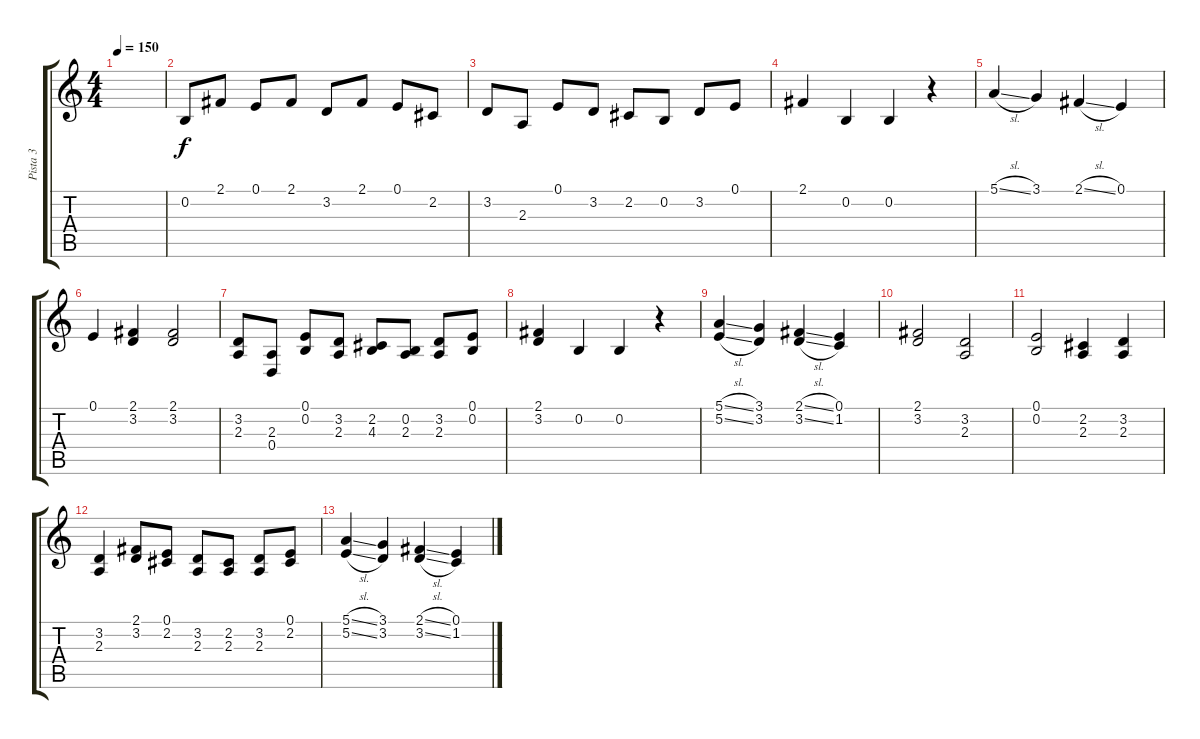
\track ("Pista 3" "Pista 3") {instrument trombone}
\staff {score tabs}
\tuning (E4 B3 G3 D3 A2 E2) {hide}
\ts (4 4)
\tempo 150
\clef g2
\ks c
|
0.2.8 2.1.8 0.1.8 2.1.8 3.2.8 2.1.8 0.1.8 2.2.8 |
3.2.8 2.3.8 0.1.8 3.2.8 2.2.8 0.2.8 3.2.8 0.1.8 |
2.1.4 0.2.4 0.2.4 r.4 |
5.1{sl}.4 3.1.4 2.1{sl}.4 0.1.4 |
0.1.4 (2.1 3.2).4 (2.1 3.2).2 |
(3.2 2.3).8 (2.3 0.4).8 (0.1 0.2).8 (3.2 2.3).8 (2.2 4.3).8 (0.2 2.3).8 (3.2 2.3).8 (0.1 0.2).8 |
(2.1 3.2).4 0.2.4 0.2.4 r.4 |
(5.1{sl} 5.2{sl}).4 (3.1 3.2).4 (2.1{sl} 3.2{sl}).4 (0.1 1.2).4 |
(2.1 3.2).2 (3.2 2.3).2 |
(0.1 0.2).2 (2.2 2.3).4 (3.2 2.3).4 |
(3.2 2.3).4 (2.1 3.2).8 (0.1 2.2).8 (3.2 2.3).8 (2.2 2.3).8 (3.2 2.3).8 (0.1 2.2).8 |
(5.1{sl} 5.2{sl}).4 (3.1 3.2).4 (2.1{sl} 3.2{sl}).4 (0.1 1.2).4
